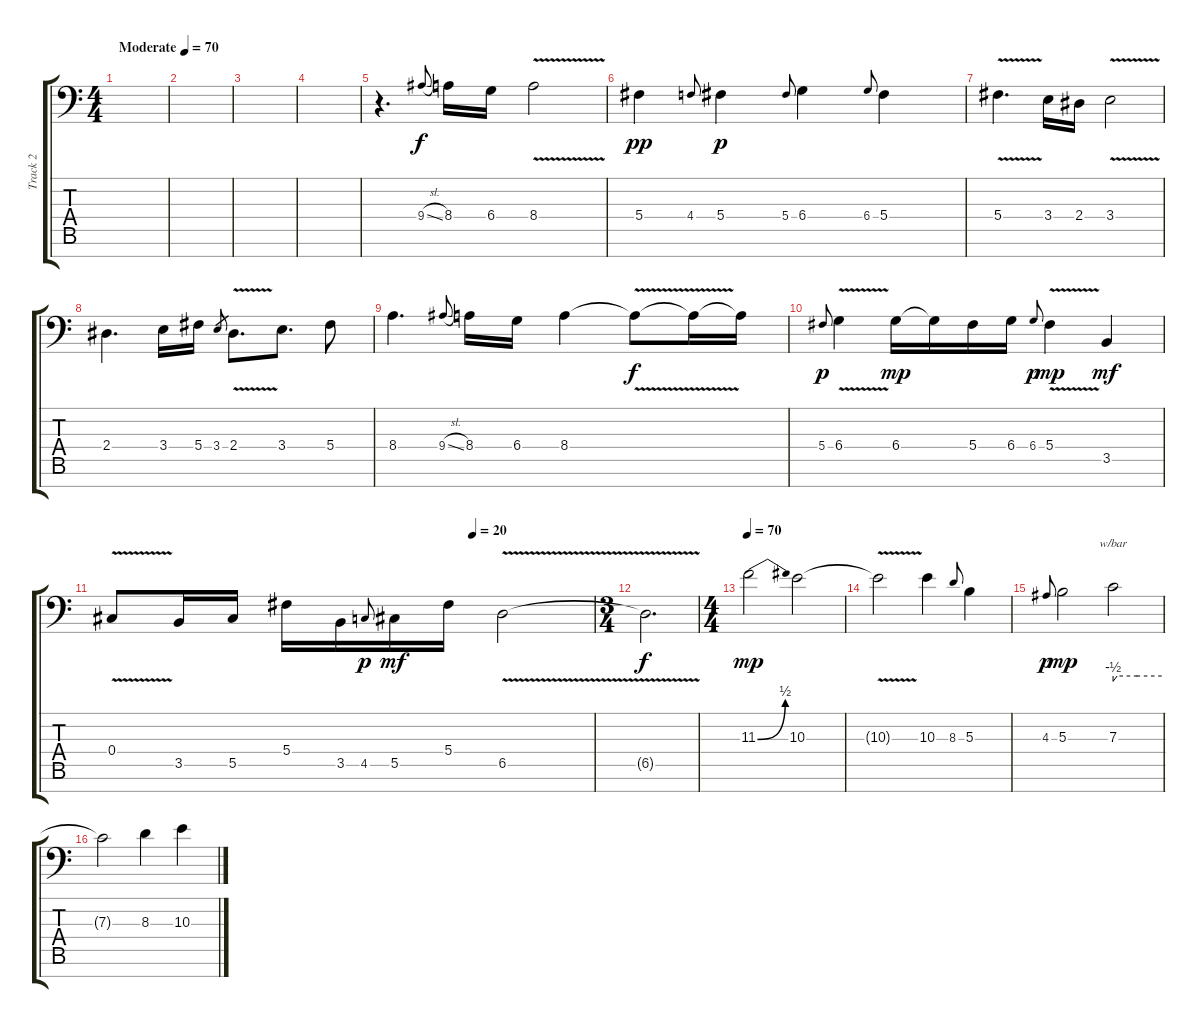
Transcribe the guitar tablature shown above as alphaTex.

\track ("Track 2" "Track 2") {instrument oboe}
\staff {score tabs}
\tuning (Eb4 Bb3 Gb3 Db3 Ab2 Eb2 Bb1) {hide}
\ts (4 4)
\tempo (70 "Moderate")
\clef f4
\ks c
|
|
|
|
r.4{d} 9.4{sl}.8{gr onbeat} 8.4.16 6.4.16 8.4{v}.2 |
5.4.4{dy pp} 4.4.8{gr onbeat} 5.4.4{dy p} 5.4.8{gr onbeat} 6.4.4 6.4.8{gr onbeat} 5.4.4 |
5.4{v}.4{d} 3.4.16 2.4.16 3.4{v}.2 |
2.4.4{d} 3.4.16 5.4.16 3.4.8{gr} 2.4{v}.8{d} 3.4.8{d} 5.4.8 |
8.4.4{d} 9.4{sl}.8{gr onbeat} 8.4.16 6.4.16 8.4.4 8.4{v t}.8{dy f} 8.4{t}.16 8.4{t}.16 |
5.4.8{gr onbeat dy p} 6.4{v}.4 6.4.16{dy mp} 6.4{t}.16 5.4.16 6.4.16 6.4.8{gr onbeat dy p} 5.4{v}.4{dy mp} 3.5.4{dy mf} |
\tempo (20 0.75)
0.4{v}.8 3.5.16 5.5.16 5.4.16 3.5.16 4.5.8{gr onbeat dy p} 5.5.16{dy mf} 5.4.16 6.5{v}.2 |
\ts (3 4)
6.5{t}.2{d dy f} |
\ts (4 4)
\tempo 70
11.3{be (bend 0 0 60 2)}.2{dy mp volume 14} 10.3.2 |
10.3{v t}.2 10.3.4 8.3.8{gr onbeat} 5.3.4 |
4.3.8{gr onbeat dy p} 5.3.2{dy mp} 7.3.2{tbe (custom default 0 -2 5 0 30 0 60 0)} |
7.3{t}.2 8.3.4 10.3.4
